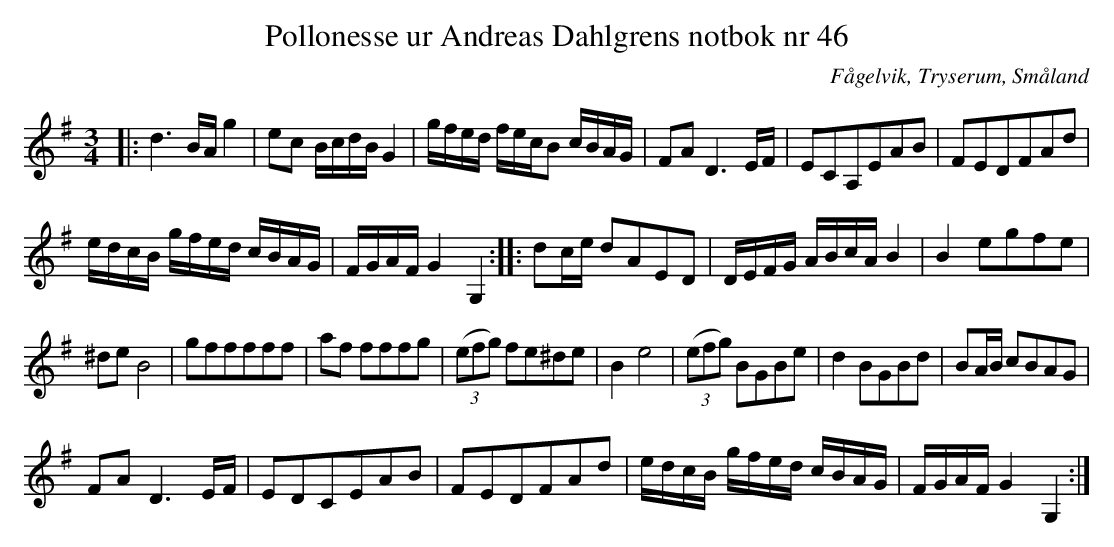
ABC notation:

X:1
T:Pollonesse ur Andreas Dahlgrens notbok nr 46
O:Fågelvik, Tryserum, Småland
M:3/4
L:1/8
K:G
|: d3 B/A/ g2 | ec B/c/d/B/ G2 | g/f/e/d/ f/e/c/B c/B/A/G/ | FA D3 E/F/ | ECA,EAB | FEDFAd |
e/d/c/B/ g/f/e/d/ c/B/A/G/ | F/G/A/F/ G2 G,2 :: dc/e/ dAED | D/E/F/G/ A/B/c/A/ B2 | B2 egfe |
^de B4 | gfffff | af fffg | (3(efg) fe^de | B2 e4 | (3(efg) BGBe | d2 BGBd | BA/B/ cBAG |
FA D3 E/F/ | EDCEAB | FEDFAd | e/d/c/B/ g/f/e/d/ c/B/A/G/ | F/G/A/F/ G2 G,2 :|
